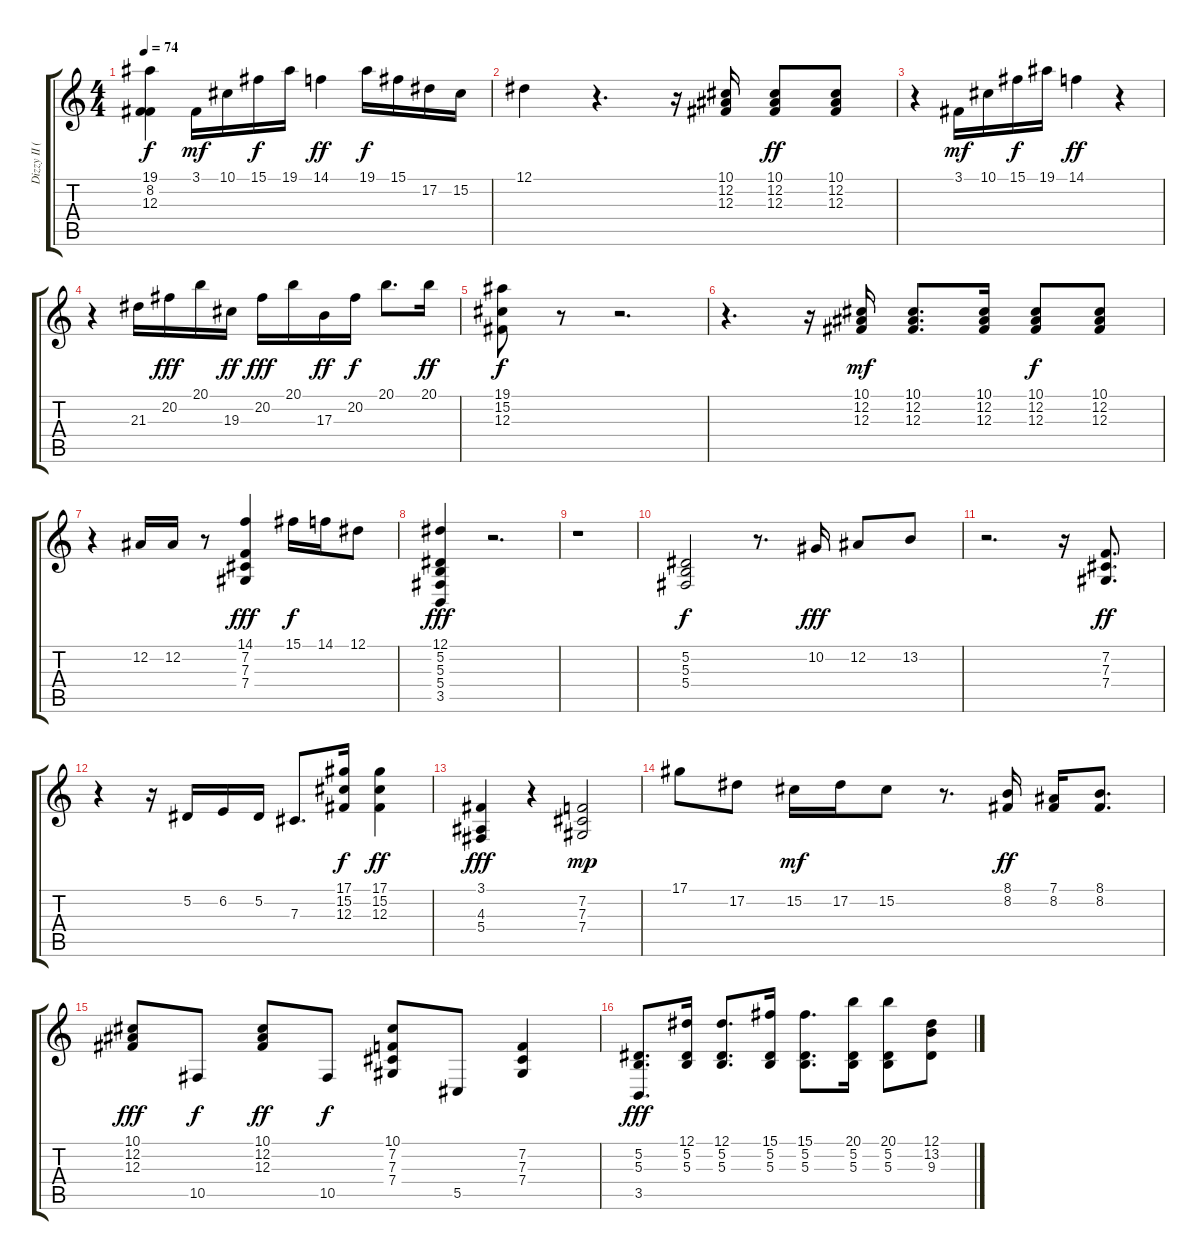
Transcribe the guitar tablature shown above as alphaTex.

\track ("Dizzy II (Piano)" "Dizzy II (") {instrument acousticgrandpiano}
\staff {score tabs}
\tuning (Eb4 Bb3 Gb3 Db3 Ab2 Eb2) {hide}
\ts (4 4)
\tempo 74
\clef g2
\ks c
(19.1 8.2 12.3).4{dy f} 3.1.16{dy mf} 10.1.16 15.1.16{dy f} 19.1.16 14.1.4{dy ff} 19.1.16{dy f} 15.1.16 17.2.16 15.2.16 |
12.1.4 r.4{d} r.16 (10.1 12.2 12.3).16 (10.1 12.2 12.3).8{dy ff} (10.1 12.2 12.3).8 |
r.4 3.1.16{dy mf} 10.1.16 15.1.16{dy f} 19.1.16 14.1.4{dy ff} r.4 |
r.4 21.3.16 20.2.16{dy fff} 20.1.16 19.3.16{dy ff} 20.2.16{dy fff} 20.1.16 17.3.16{dy ff} 20.2.16{dy f} 20.1.8{d} 20.1.16{dy ff} |
(19.1 15.2 12.3).8{dy f} r.8 r.2{d} |
r.4{d} r.16 (10.1 12.2 12.3).16{dy mf} (10.1 12.2 12.3).8{d} (10.1 12.2 12.3).16 (10.1 12.2 12.3).8{dy f} (10.1 12.2 12.3).8 |
r.4 12.2.16 12.2.16 r.8 (14.1 7.2 7.3 7.4).4{dy fff} 15.1.16{dy f} 14.1.16 12.1.8 |
(12.1 5.2 5.3 5.4 3.5).4{dy fff} r.2{d} |
r.1 |
(5.2 5.3 5.4).2{dy f} r.8{d} 10.2.16{dy fff} 12.2.8 13.2.8 |
r.2{d} r.16 (7.2 7.3 7.4).8{d dy ff} |
r.4 r.16 5.2.16 6.2.16 5.2.16 7.3.8{d} (17.1 15.2 12.3).16{dy f} (17.1 15.2 12.3).4{dy ff} |
(3.1 4.3 5.4).4{dy fff} r.4 (7.2 7.3 7.4).2{dy mp} |
17.1.8 17.2.8 15.2.16{dy mf} 17.2.16 15.2.8 r.8{d} (8.1 8.2).16{dy ff} (7.1 8.2).16 (8.1 8.2).8{d} |
(10.1 12.2 12.3).8{dy fff} 10.5.8{dy f} (10.1 12.2 12.3).8{dy ff} 10.5.8{dy f} (10.1 7.2 7.3 7.4).8 5.5.8 (7.2 7.3 7.4).4 |
(5.2 5.3 3.5).8{d dy fff} (12.1 5.2 5.3).16 (12.1 5.2 5.3).8{d} (15.1 5.2 5.3).16 (15.1 5.2 5.3).8{d} (20.1 5.2 5.3).16 (20.1 5.2 5.3).8 (12.1 13.2 9.3).8
